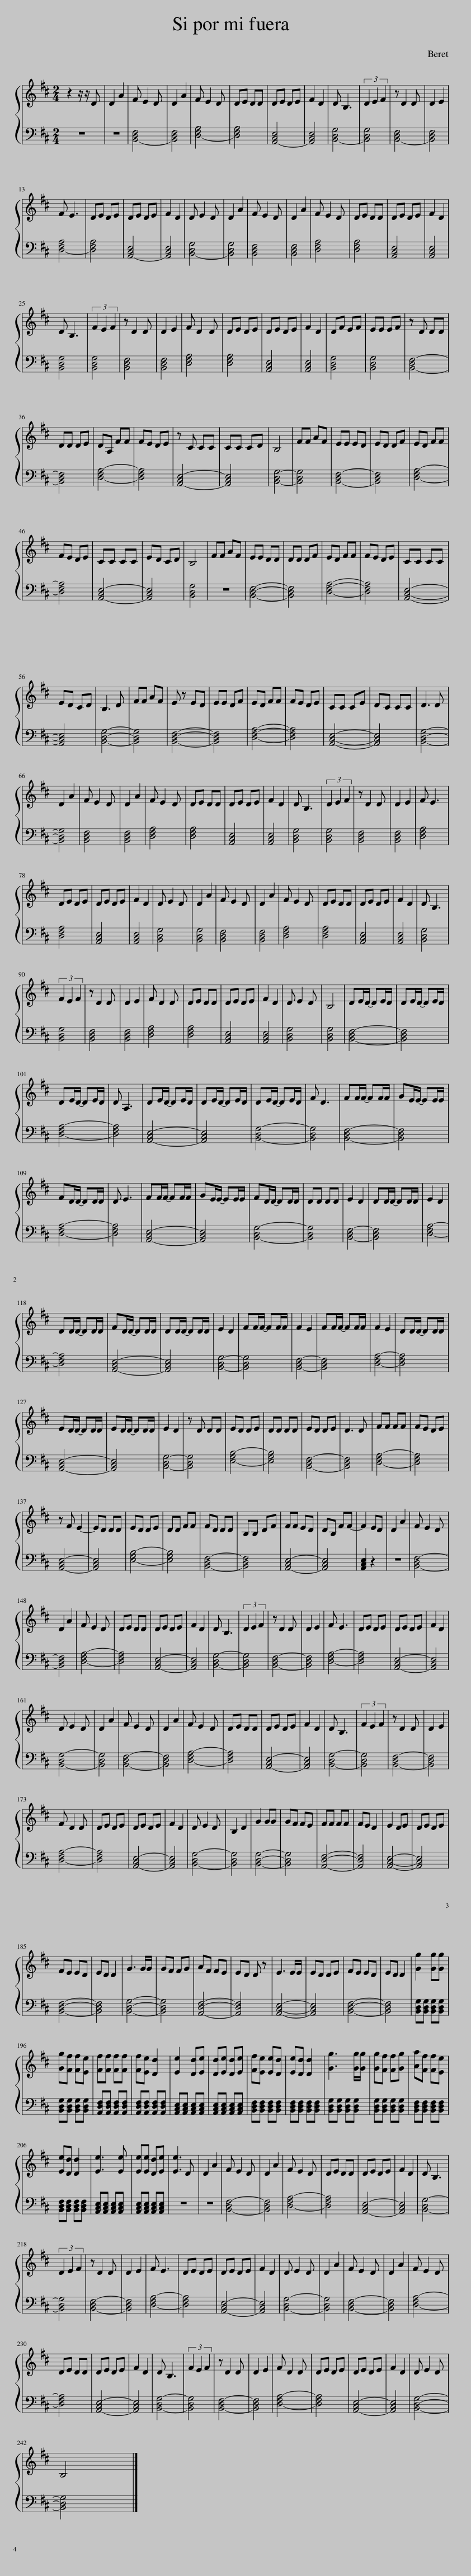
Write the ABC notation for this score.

X:1
%%score { 1 | 2 }
L:1/8
M:2/4
I:linebreak $
K:D
V:1 treble
V:2 bass
V:1
 z2 z/ z/ D | D2 A2 | F E2 D | D2 A2 | F E2 D | %5
 DE DD | DE DE | F2 D2 | D B,3 | (3D2 E2 F2 | %10
 z D2 D | D2 E2 |$ F E3 | DE DE | DE DE | %15
 F2 D2 | D E2 D | D2 A2 | F E2 D | D2 A2 | %20
 F E2 D | DE DD | DE DE | F2 D2 |$ D B,3 | %25
 (3F2 E2 F2 | z D2 D | D2 E2 | F D2 D | DE DE | %30
 DE DE | F2 D2 | DF EF | EE EF | z D DD |$ %35
 DD DE | DA, FF | FE DE | z C CC | CC CD | %40
 B,4 | FF AF | EE ED | ED DF | ED FF |$ %45
 FE DE | CC CC | ED CD | B,4 | FF AF | %50
 EE DD | DD DF | ED FF | FE DE | CC CC |$ %55
 ED CD | B,3 D | FF AF | E z ED | EE DF | %60
 ED FF | FE DE | CC CE | DC CC | D3 D |$ %65
 D2 A2 | F E2 D | D2 A2 | F E2 D | DE DD | %70
 DE DE | F2 D2 | D B,3 | (3D2 E2 F2 | z D2 D | %75
 D2 E2 | F E3 |$ DE DE | DE DE | F2 D2 | %80
 D E2 D | D2 A2 | F E2 D | D2 A2 | F E2 D | %85
 DE DD | DE DE | F2 D2 | D B,3 |$ (3F2 E2 F2 | %90
 z D2 D | D2 E2 | F D2 D | DE DD | DE DE | %95
 F2 D2 | D E2 D | B,4 | DE/D/- DE/D/ | DE/D/- DE/D/ |$ %100
 DE/D/- DE/D/ | D A,3 | DE/D/- DE/D/ | DE/D/- DE/D/ | DE/D/- DE/D/ | %105
 F D3 | FF/F/- FF/F/ | GE/E/- EE/E/ |$ FD/D/- DD/D/ | D E3 | %110
 FF/F/- FF/F/ | GE/E/- EE/E/ | FD/D/- DD/D/ | DD DD | E2 D2 | %115
 DD/D/- DD/D/ | E2 D2 |$ DD/D/- DD/D/ | FD/D/- DD/D/ | DD/D/- DD/D/ | %120
 E2 D2 | FF/F/- FF/F/ | F2 E2 | FF/F/- FF/F/ | F2 E2 | %125
 DD/D/- DD/D/ |$ ED/D/- DD/D/ | ED/D/- DD/D/ | E2 D2 | z D DD | %130
 ED DE | DD DD | ED DE | D3 D | FF FF | %135
 FE DE |$ z F E2- | ED DD | ED DE | DD FF | %140
 FD DD | B,B, DF | FF ED | DB, FF- | F2 ED | %145
 D2 A2 | F E2 D |$ D2 A2 | F E2 D | DE DD | %150
 DE DE | F2 D2 | D B,3 | (3D2 E2 F2 | z D2 D | %155
 D2 E2 | F E3 | DE DE | DE DE | F2 D2 |$ %160
 D E2 D | D2 A2 | F E2 D | D2 A2 | F E2 D | %165
 DE DD | DE DE | F2 D2 | D B,3 | (3F2 E2 F2 | %170
 z D2 D | D2 E2 |$ F D2 D | DE DE | DE DE | %175
 F2 D2 | D E2 D | B,2 D2 | G2 GG | GF FE | %180
 FF FF | FE D2 | E2 DE | DE DE |$ FE ED | %185
 ED D2 | G3 G/G/ | GF FG | AF FE | ED D z | %190
 E3 E/E/ | ED DE | FE ED | ED D2 | [Gg]2 [Gg][Gg] |$ %195
 [Gg][Ff] [Ff][Ee] | [Ff][Ff] [Ff][Ff] | [Ff][Ee] [Dd]2 | [Ee]2 [Dd][Ee] | [Dd][Ee] [Dd][Ee] | %200
 [Ff][Ee] [Ee][Dd] | [Ee][Dd] [Dd]2 | [Gg]3 [Gg]/[Gg]/ | [Gg][Ff] [Ff][Gg] | [Aa][Ff] [Ff][Ee] |$ %205
 [Ee][Dd] [Dd]2 | [Ee]3 [Ee] | [Ee][Ee] [Dd][Ee] | [Ee]3 D | D2 A2 | %210
 F E2 D | D2 A2 | F E2 D | DE DD | DE DE | %215
 F2 D2 | D B,3 |$ (3D2 E2 F2 | z D2 D | D2 E2 | %220
 F E3 | DE DE | DE DE | F2 D2 | D E2 D | %225
 D2 A2 | F E2 D | D2 A2 | F E2 D |$ DE DD | %230
 DE DE | F2 D2 | D B,3 | (3F2 E2 F2 | z D2 D | %235
 D2 E2 | F D2 D | DE DE | DE DE | F2 D2 | %240
 D E2 D |$ B,4 |] %242
V:2
 z4 | z4 | [B,,-D,F,]4 | [B,,D,F,]4 | [D,-F,A,]4 | %5
 [D,F,A,]4 | [A,,-C,E,]4 | [A,,C,E,]4 | [B,,-D,G,]4 | [B,,D,G,]4 | %10
 [B,,-D,F,]4 | [B,,D,F,]4 |$ [D,-F,A,]4 | [D,F,A,]4 | [A,,-C,E,]4 | %15
 [A,,C,E,]4 | [B,,-D,G,]4 | [B,,D,G,]4 | [B,,D,F,]4 | [B,,D,F,]4 | %20
 [D,F,A,]4 | [D,F,A,]4 | [A,,C,E,]4 | [A,,C,E,]4 |$ [B,,D,G,]4 | %25
 [B,,D,G,]4 | [B,,D,F,]4 | [B,,D,F,]4 | [D,F,A,]4 | [D,F,A,]4 | %30
 [A,,C,E,]4 | [A,,C,E,]4 | [B,,D,G,]4 | [B,,D,G,]4 | [B,,-D,F,-]4 |$ %35
 [B,,D,F,]4 | [D,-F,A,-]4 | [D,F,A,]4 | [A,,-C,E,-]4 | [A,,C,E,]4 | %40
 [B,,-D,G,-]4 | [B,,D,G,]4 | [B,,-D,F,-]4 | [B,,D,F,]4 | [D,-F,A,-]4 |$ %45
 [D,F,A,]4 | [A,,-C,E,-]4 | [A,,C,E,]4 | [B,,D,G,]4 | z4 | %50
 [B,,D,F,]4- | [B,,D,F,]4 | [D,F,A,]4- | [D,F,A,]4 | [A,,C,E,]4- |$ %55
 [A,,C,E,]4 | [B,,D,G,]4- | [B,,D,G,]4 | [B,,D,F,]4- | [B,,D,F,]4 | %60
 [D,F,A,]4- | [D,F,A,]4 | [A,,C,E,]4- | [A,,C,E,]4 | [B,,D,G,]4- |$ %65
 [B,,D,G,]4 | [B,,D,F,]4 | [B,,D,F,]4 | [D,F,A,]4 | [D,F,A,]4 | %70
 [A,,C,E,]4 | [A,,C,E,]4 | [B,,D,G,]4 | [B,,D,G,]4 | [B,,D,F,]4 | %75
 [B,,D,F,]4 | [D,F,A,]4 |$ [D,F,A,]4 | [A,,C,E,]4 | [A,,C,E,]4 | %80
 [B,,D,G,]4 | [B,,D,G,]4 | [B,,D,F,]4 | [B,,D,F,]4 | [D,F,A,]4 | %85
 [D,F,A,]4 | [A,,C,E,]4 | [A,,C,E,]4 | [B,,D,G,]4 |$ [B,,D,G,]4 | %90
 [B,,D,F,]4 | [B,,D,F,]4 | [D,F,A,]4 | [D,F,A,]4 | [A,,C,E,]4 | %95
 [A,,C,E,]4 | [B,,D,G,]4 | [B,,D,G,]4 | [B,,-D,F,-]4 | [B,,D,F,]4 |$ %100
 [D,-F,A,-]4 | [D,F,A,]4 | [A,,-C,E,-]4 | [A,,C,E,]4 | [B,,-D,G,-]4 | %105
 [B,,D,G,]4 | [B,,-D,F,-]4 | [B,,D,F,]4 |$ [D,-F,A,-]4 | [D,F,A,]4 | %110
 [A,,-C,E,-]4 | [A,,C,E,]4 | [B,,-D,G,-]4 | [B,,D,G,]4 | [B,,-D,F,-]4 | %115
 [B,,D,F,]4 | [D,-F,A,-]4 |$ [D,F,A,]4 | [A,,-C,E,-]4 | [A,,C,E,]4 | %120
 [B,,-D,G,-]4 | [B,,D,G,]4 | [B,,-D,F,-]4 | [B,,D,F,]4 | [D,-F,A,-]4 | %125
 [D,F,A,]4 |$ [A,,-C,E,-]4 | [A,,C,E,]4 | [B,,-D,G,-]4 | [B,,D,G,]4 | %130
 [E,-G,B,-]4 | [E,G,B,]4 | [B,,-D,F,-]4 | [B,,D,F,]4 | [D,-F,A,-]4 | %135
 [D,F,A,]4 |$ [A,,-C,E,-]4 | [A,,C,E,]4 | [E,-G,B,-]4 | [E,G,B,]4 | %140
 [B,,-D,F,-]4 | [B,,D,F,]4 | [A,,-C,E,-]4 | [A,,C,E,]4 | [A,,C,E,]2 z2 | %145
 z4 | [B,,-D,F,-]4 |$ [B,,D,F,]4 | [D,-F,A,-]4 | [D,F,A,]4 | %150
 [A,,-C,E,-]4 | [A,,C,E,]4 | [B,,-D,G,-]4 | [B,,D,G,]4 | [B,,-D,F,-]4 | %155
 [B,,D,F,]4 | [D,-F,A,-]4 | [D,F,A,]4 | [A,,-C,E,-]4 | [A,,C,E,]4 |$ %160
 [B,,-D,G,-]4 | [B,,D,G,]4 | [B,,-D,F,-]4 | [B,,D,F,]4 | [D,-F,A,-]4 | %165
 [D,F,A,]4 | [A,,-C,E,-]4 | [A,,C,E,]4 | [B,,-D,G,-]4 | [B,,D,G,]4 | %170
 [B,,-D,F,-]4 | [B,,D,F,]4 |$ [D,-F,A,-]4 | [D,F,A,]4 | [A,,-C,E,-]4 | %175
 [A,,C,E,]4 | [B,,-D,G,-]4 | [B,,D,G,]4 | [B,,D,G,]4- | [B,,D,G,]4 | %180
 [A,,D,F,]4- | [A,,D,F,]4 | [A,,C,E,]4- | [A,,C,E,]4 |$ [B,,D,F,]4- | %185
 [B,,D,F,]4 | [B,,D,G,]4- | [B,,D,G,]4 | [A,,D,F,]4- | [A,,D,F,]4 | %190
 [A,,C,E,]4- | [A,,C,E,]4 | [B,,D,F,]4- | [B,,D,F,]4 | [B,,D,G,][B,,D,G,] [B,,D,G,][B,,D,G,] |$ %195
 [B,,D,G,][B,,D,G,] [B,,D,G,][B,,D,G,] | [A,,D,F,][A,,D,F,] [A,,D,F,][A,,D,F,] | [A,,D,F,][A,,D,F,] [A,,D,F,][A,,D,F,] | [A,,C,E,][A,,C,E,] [A,,C,E,][A,,C,E,] | [A,,C,E,][A,,C,E,] [A,,C,E,][A,,C,E,] | %200
 [B,,D,F,][B,,D,F,] [B,,D,F,][B,,D,F,] | [B,,D,F,][B,,D,F,] [B,,D,F,][B,,D,F,] | [B,,D,G,][B,,D,G,] [B,,D,G,][B,,D,G,] | [B,,D,G,][B,,D,G,] [B,,D,G,][B,,D,G,] | [B,,D,F,][B,,D,F,] [B,,D,F,][B,,D,F,] |$ %205
 [B,,D,F,][B,,D,F,] [B,,D,F,][B,,D,F,] | [A,,C,E,][A,,C,E,] [A,,C,E,][A,,C,E,] | [A,,C,E,][A,,C,E,] [A,,C,E,][A,,C,E,] | z4 | z4 | %210
 [B,,-D,F,-]4 | [B,,D,F,]4 | [D,-F,A,-]4 | [D,F,A,]4 | [A,,-C,E,-]4 | %215
 [A,,C,E,]4 | [B,,-D,G,-]4 |$ [B,,D,G,]4 | [B,,-D,F,-]4 | [B,,D,F,]4 | %220
 [D,-F,A,-]4 | [D,F,A,]4 | [A,,-C,E,-]4 | [A,,C,E,]4 | [B,,-D,G,-]4 | %225
 [B,,D,G,]4 | [B,,-D,F,-]4 | [B,,D,F,]4 | [D,-F,A,-]4 |$ [D,F,A,]4 | %230
 [A,,-C,E,-]4 | [A,,C,E,]4 | [B,,-D,G,-]4 | [B,,D,G,]4 | [B,,-D,F,-]4 | %235
 [B,,D,F,]4 | [D,-F,A,-]4 | [D,F,A,]4 | [A,,-C,E,-]4 | [A,,C,E,]4 | %240
 [B,,D,G,]4- |$ [B,,D,G,]4 |] %242
